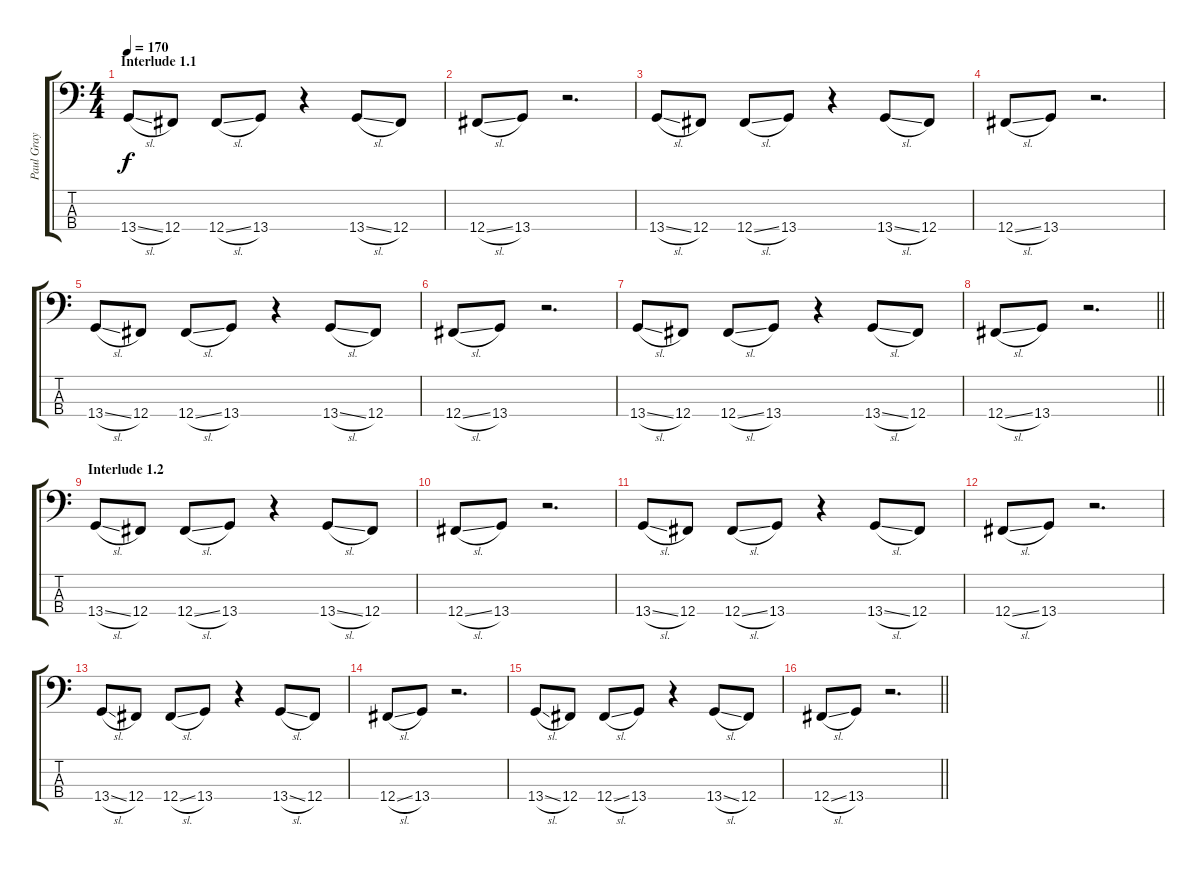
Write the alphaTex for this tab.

\track ("Paul Gray" "Paul Gray") {instrument electricbasspick}
\staff {score tabs}
\tuning (E2 B1 Gb1 Gb0) {hide}
\ts (4 4)
\section ("" "Interlude 1.1")
\tempo 170
\clef f4
\ks c
13.4{sl}.8{dy f} 12.4.8 12.4{sl}.8 13.4.8 r.4 13.4{sl}.8 12.4.8 |
12.4{sl}.8 13.4.8 r.2{d} |
13.4{sl}.8 12.4.8 12.4{sl}.8 13.4.8 r.4 13.4{sl}.8 12.4.8 |
12.4{sl}.8 13.4.8 r.2{d} |
13.4{sl}.8 12.4.8 12.4{sl}.8 13.4.8 r.4 13.4{sl}.8 12.4.8 |
12.4{sl}.8 13.4.8 r.2{d} |
13.4{sl}.8 12.4.8 12.4{sl}.8 13.4.8 r.4 13.4{sl}.8 12.4.8 |
\barLineRight lightlight
12.4{sl}.8 13.4.8 r.2{d} |
\section ("" "Interlude 1.2")
13.4{sl}.8 12.4.8 12.4{sl}.8 13.4.8 r.4 13.4{sl}.8 12.4.8 |
12.4{sl}.8 13.4.8 r.2{d} |
13.4{sl}.8 12.4.8 12.4{sl}.8 13.4.8 r.4 13.4{sl}.8 12.4.8 |
12.4{sl}.8 13.4.8 r.2{d} |
13.4{sl}.8 12.4.8 12.4{sl}.8 13.4.8 r.4 13.4{sl}.8 12.4.8 |
12.4{sl}.8 13.4.8 r.2{d} |
13.4{sl}.8 12.4.8 12.4{sl}.8 13.4.8 r.4 13.4{sl}.8 12.4.8 |
\barLineRight lightlight
12.4{sl}.8 13.4.8 r.2{d}
